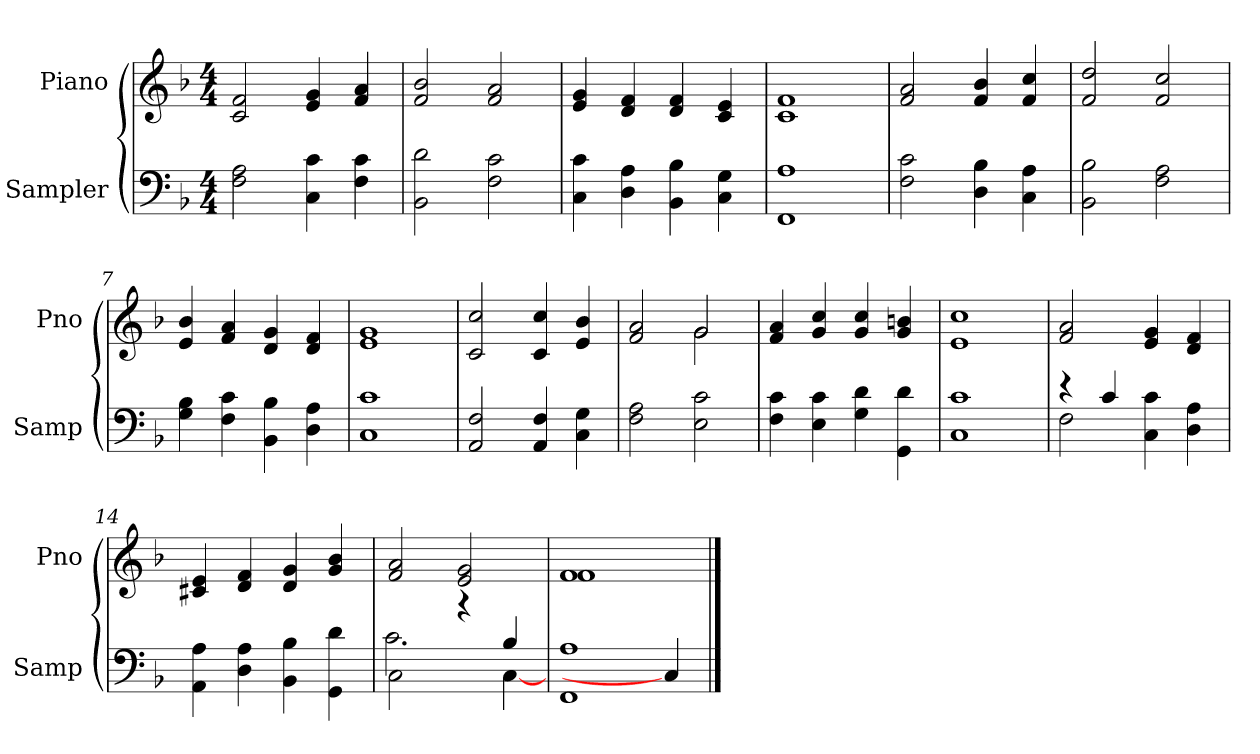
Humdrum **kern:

**kern	**kern
*part2	*part1
*staff2	*staff1
*I"Sampler	*I"Piano
*I'Samp	*I'Pno
*clefF4	*clefG2
*k[b-]	*k[b-]
*F:	*F:
*M4/4	*M4/4
=1	=1
2F\ 2A\	2c/ 2f/
4C\ 4c\	4e/ 4g/
4F\ 4c\	4f/ 4a/
=2	=2
2BB-\ 2d\	2f/ 2b-/
2F\ 2c\	2f/ 2a/
=3	=3
4C\ 4c\	4e/ 4g/
4D\ 4A\	4d/ 4f/
4BB-\ 4B-\	4d/ 4f/
4C\ 4G\	4c/ 4e/
=4	=4
1FF\ 1A\	1c/ 1f/
=5	=5
2F\ 2c\	2f/ 2a/
4D\ 4B-\	4f/ 4b-/
4C\ 4A\	4f/ 4cc/
=6	=6
2BB-\ 2B-\	2f/ 2dd/
2F\ 2A\	2f/ 2cc/
=7	=7
4G\ 4B-\	4e/ 4b-/
4F\ 4c\	4f/ 4a/
4BB-\ 4B-\	4d/ 4g/
4D\ 4A\	4d/ 4f/
=8	=8
1C\ 1c\	1e/ 1g/
=9	=9
2AA/ 2F/	2c/ 2cc/
4AA/ 4F/	4c/ 4cc/
4C\ 4G\	4e/ 4b-/
=10	=10
*	*^
2F\ 2A\	2f/ 2a/	2ryy
2E\ 2c\	2g/	2g
*	*v	*v
=11	=11
4F\ 4c\	4f/ 4a/
4E\ 4c\	4g/ 4cc/
4G\ 4d\	4g/ 4cc/
4GG\ 4d\	4g/ 4bn/
=12	=12
1C\ 1c\	1e/ 1cc/
=13	=13
*^	*
4r	2F	2f/ 2a/
4c/	.	.
4C\ 4c\	2ryy	4e/ 4g/
4D\ 4A\	.	4d/ 4f/
*v	*v	*
=14	=14
4AA\ 4A\	4c#X/ 4e/
4D\ 4A\	4d/ 4f/
4BB-\ 4B-\	4d/ 4g/
4GG\ 4d\	4g/ 4b-/
=15	=15
*^	*
2C\	2.c	2f/ 2a/
4r	.	2e/ 2g/
4B-/	[4C	.
*v	*v	*
=16	=16
*	*^
1FF/ 1A/	1f/	1f
4C]	4ryy	4ryy
*	*v	*v
==	==
*-	*-
